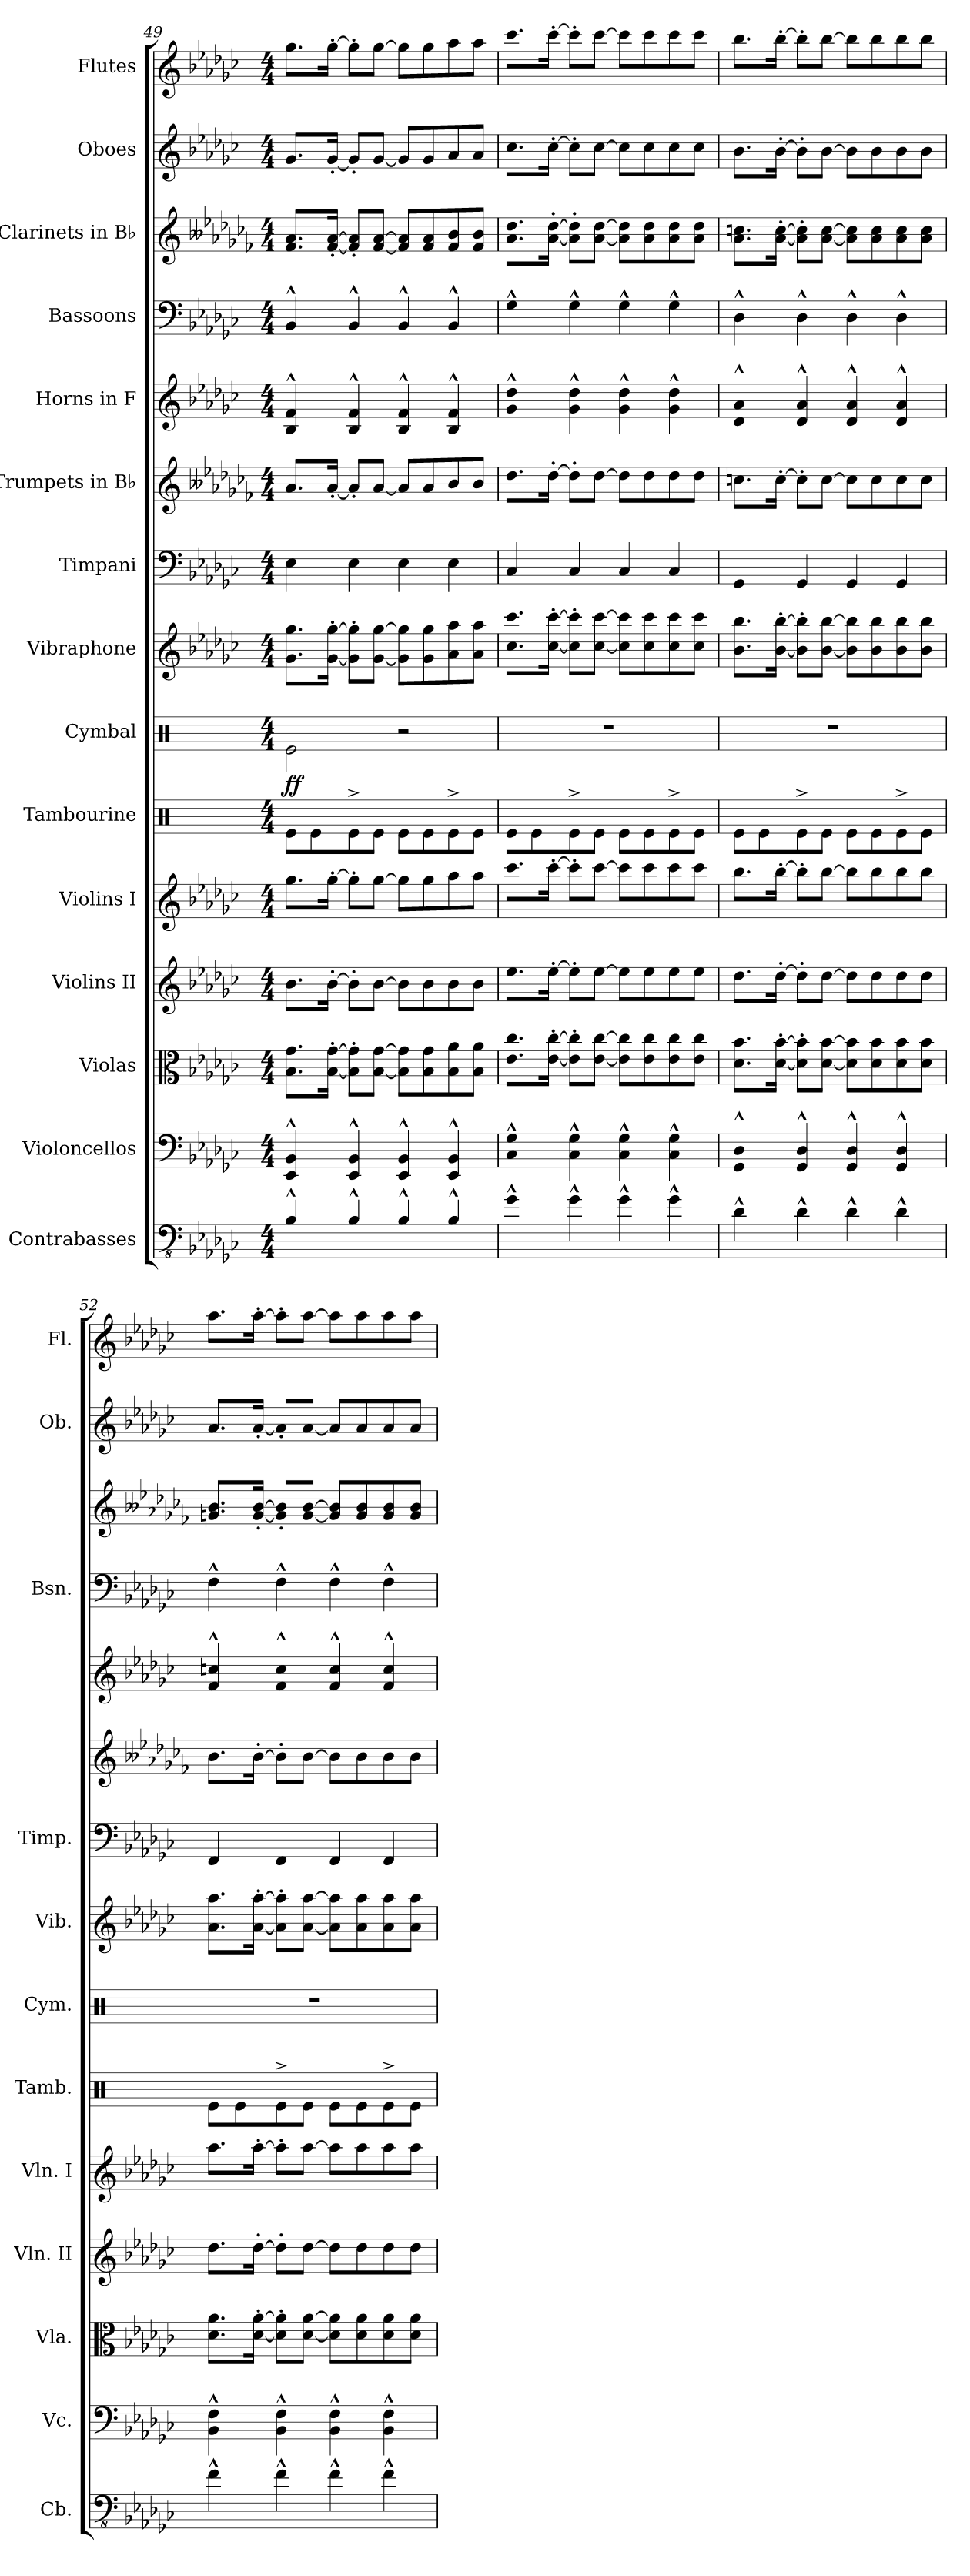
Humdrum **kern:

**kern	**kern	**kern	**kern	**kern	**kern	**kern	**dynam	**kern	**kern	**kern	**kern	**kern	**kern	**kern	**kern
*part15	*part14	*part13	*part12	*part11	*part10	*part9	*part9	*part8	*part7	*part6	*part5	*part4	*part3	*part2	*part1
*staff15	*staff14	*staff13	*staff12	*staff11	*staff10	*staff9	*staff9	*staff8	*staff7	*staff6	*staff5	*staff4	*staff3	*staff2	*staff1
*I"Contrabasses	*I"Violoncellos	*I"Violas	*I"Violins II	*I"Violins I	*I"Tambourine	*I"Cymbal	*	*I"Vibraphone	*I"Timpani	*I"Trumpets in B♭	*I"Horns in F	*I"Bassoons	*I"Clarinets in B♭	*I"Oboes	*I"Flutes
*I'Cb.	*I'Vc.	*I'Vla.	*I'Vln. II	*I'Vln. I	*I'Tamb.	*I'Cym.	*	*I'Vib.	*I'Timp.	*	*	*I'Bsn.	*	*I'Ob.	*I'Fl.
*clefFv4	*clefF4	*clefC3	*clefG2	*clefG2	*clefX	*clefX	*	*clefG2	*clefF4	*clefG2	*clefG2	*clefF4	*clefG2	*clefG2	*clefG2
*ITrd7c12	*	*	*	*	*	*	*	*	*	*ITrd1c2	*ITrd4c7	*	*ITrd1c2	*	*
*k[b-e-a-d-g-c-]	*k[b-e-a-d-g-c-]	*k[b-e-a-d-g-c-]	*k[b-e-a-d-g-c-]	*k[b-e-a-d-g-c-]	*k[]	*k[]	*	*k[b-e-a-d-g-c-]	*k[b-e-a-d-g-c-]	*k[b--e-a-d-g-c-f-]	*k[b-e-a-d-g-c-f-]	*k[b-e-a-d-g-c-]	*k[b--e-a-d-g-c-f-]	*k[b-e-a-d-g-c-]	*k[b-e-a-d-g-c-]
*M4/4	*M4/4	*M4/4	*M4/4	*M4/4	*M4/4	*M4/4	*	*M4/4	*M4/4	*M4/4	*M4/4	*M4/4	*M4/4	*M4/4	*M4/4
=49	=49	=49	=49	=49	=49	=49	=49	=49	=49	=49	=49	=49	=49	=49	=49
!	!	!	!	!	!	!	!LO:DY:b	!	!	!	!	!	!	!	!
4BBB-^^/	4EE-/^^ 4BB-/^^	8.B-\ 8.g-\L	8.b-\L	8.gg-\L	8Re\L	2Re\	ff	8.g-\ 8.gg-\L	4E-\	8.g-/L	4E-/^^ 4B-/^^	4BB-^^/	8.e-/ 8.g-/L	8.g-/L	8.gg-\L
.	.	.	.	.	8Re\	.	.	.	.	.	.	.	.	.	.
.	.	[16B-\' [16g-\'Jk	[16b-'\Jk	[16gg-'\Jk	.	.	.	[16g-\' [16gg-\'Jk	.	[16g-'/Jk	.	.	[16e-/' [16g-/'Jk	[16g-'/Jk	[16gg-'\Jk
4BBB-^^/	4EE-/^^ 4BB-/^^	8B-\]' 8g-\]'L	8b-'\L]	8gg-'\L]	8Re^\	.	.	8g-\]' 8gg-\]'L	4E-\	8g-'/L]	4E-/^^ 4B-/^^	4BB-^^/	8e-/]' 8g-/]'L	8g-'/L]	8gg-'\L]
.	.	[8B-\ [8g-\J	[8b-\J	[8gg-\J	8Re\J	.	.	[8g-\ [8gg-\J	.	[8g-/J	.	.	[8e-/ [8g-/J	[8g-/J	[8gg-\J
4BBB-^^/	4EE-/^^ 4BB-/^^	8B-\] 8g-\]L	8b-\L]	8gg-\L]	8Re\L	2r	.	8g-\] 8gg-\]L	4E-\	8g-/L]	4E-/^^ 4B-/^^	4BB-^^/	8e-/] 8g-/]L	8g-/L]	8gg-\L]
.	.	8B-\ 8g-\	8b-\	8gg-\	8Re\	.	.	8g-\ 8gg-\	.	8g-/	.	.	8e-/ 8g-/	8g-/	8gg-\
4BBB-^^/	4EE-/^^ 4BB-/^^	8B-\ 8a-\	8b-\	8aa-\	8Re^\	.	.	8a-\ 8aa-\	4E-\	8a-/	4E-/^^ 4B-/^^	4BB-^^/	8e-/ 8a-/	8a-/	8aa-\
.	.	8B-\ 8a-\J	8b-\J	8aa-\J	8Re\J	.	.	8a-\ 8aa-\J	.	8a-/J	.	.	8e-/ 8a-/J	8a-/J	8aa-\J
=50	=50	=50	=50	=50	=50	=50	=50	=50	=50	=50	=50	=50	=50	=50	=50
4GG-^^\	4C-\^^ 4G-\^^	8.e-\ 8.cc-\L	8.ee-\L	8.ccc-\L	8Re\L	1r	.	8.cc-\ 8.ccc-\L	4C-/	8.cc-\L	4c-\^^ 4g-\^^	4G-^^\	8.g-\ 8.cc-\L	8.cc-\L	8.ccc-\L
.	.	.	.	.	8Re\	.	.	.	.	.	.	.	.	.	.
.	.	[16e-\' [16cc-\'Jk	[16ee-'\Jk	[16ccc-'\Jk	.	.	.	[16cc-\' [16ccc-\'Jk	.	[16cc-'\Jk	.	.	[16g-\' [16cc-\'Jk	[16cc-'\Jk	[16ccc-'\Jk
4GG-^^\	4C-\^^ 4G-\^^	8e-\]' 8cc-\]'L	8ee-'\L]	8ccc-'\L]	8Re^\	.	.	8cc-\]' 8ccc-\]'L	4C-/	8cc-'\L]	4c-\^^ 4g-\^^	4G-^^\	8g-\]' 8cc-\]'L	8cc-'\L]	8ccc-'\L]
.	.	[8e-\ [8cc-\J	[8ee-\J	[8ccc-\J	8Re\J	.	.	[8cc-\ [8ccc-\J	.	[8cc-\J	.	.	[8g-\ [8cc-\J	[8cc-\J	[8ccc-\J
4GG-^^\	4C-\^^ 4G-\^^	8e-\] 8cc-\]L	8ee-\L]	8ccc-\L]	8Re\L	.	.	8cc-\] 8ccc-\]L	4C-/	8cc-\L]	4c-\^^ 4g-\^^	4G-^^\	8g-\] 8cc-\]L	8cc-\L]	8ccc-\L]
.	.	8e-\ 8cc-\	8ee-\	8ccc-\	8Re\	.	.	8cc-\ 8ccc-\	.	8cc-\	.	.	8g-\ 8cc-\	8cc-\	8ccc-\
4GG-^^\	4C-\^^ 4G-\^^	8e-\ 8cc-\	8ee-\	8ccc-\	8Re^\	.	.	8cc-\ 8ccc-\	4C-/	8cc-\	4c-\^^ 4g-\^^	4G-^^\	8g-\ 8cc-\	8cc-\	8ccc-\
.	.	8e-\ 8cc-\J	8ee-\J	8ccc-\J	8Re\J	.	.	8cc-\ 8ccc-\J	.	8cc-\J	.	.	8g-\ 8cc-\J	8cc-\J	8ccc-\J
=51	=51	=51	=51	=51	=51	=51	=51	=51	=51	=51	=51	=51	=51	=51	=51
4DD-^^\	4GG-/^^ 4D-/^^	8.d-\ 8.b-\L	8.dd-\L	8.bb-\L	8Re\L	1r	.	8.b-\ 8.bb-\L	4GG-/	8.b-X\L	4G-/^^ 4d-/^^	4D-^^\	8.g-\ 8.b-X\L	8.b-\L	8.bb-\L
.	.	.	.	.	8Re\	.	.	.	.	.	.	.	.	.	.
.	.	[16d-\' [16b-\'Jk	[16dd-'\Jk	[16bb-'\Jk	.	.	.	[16b-\' [16bb-\'Jk	.	[16b-'\Jk	.	.	[16g-\' [16b-\'Jk	[16b-'\Jk	[16bb-'\Jk
4DD-^^\	4GG-/^^ 4D-/^^	8d-\]' 8b-\]'L	8dd-'\L]	8bb-'\L]	8Re^\	.	.	8b-\]' 8bb-\]'L	4GG-/	8b-'\L]	4G-/^^ 4d-/^^	4D-^^\	8g-\]' 8b-\]'L	8b-'\L]	8bb-'\L]
.	.	[8d-\ [8b-\J	[8dd-\J	[8bb-\J	8Re\J	.	.	[8b-\ [8bb-\J	.	[8b-\J	.	.	[8g-\ [8b-\J	[8b-\J	[8bb-\J
4DD-^^\	4GG-/^^ 4D-/^^	8d-\] 8b-\]L	8dd-\L]	8bb-\L]	8Re\L	.	.	8b-\] 8bb-\]L	4GG-/	8b-\L]	4G-/^^ 4d-/^^	4D-^^\	8g-\] 8b-\]L	8b-\L]	8bb-\L]
.	.	8d-\ 8b-\	8dd-\	8bb-\	8Re\	.	.	8b-\ 8bb-\	.	8b-\	.	.	8g-\ 8b-\	8b-\	8bb-\
4DD-^^\	4GG-/^^ 4D-/^^	8d-\ 8b-\	8dd-\	8bb-\	8Re^\	.	.	8b-\ 8bb-\	4GG-/	8b-\	4G-/^^ 4d-/^^	4D-^^\	8g-\ 8b-\	8b-\	8bb-\
.	.	8d-\ 8b-\J	8dd-\J	8bb-\J	8Re\J	.	.	8b-\ 8bb-\J	.	8b-\J	.	.	8g-\ 8b-\J	8b-\J	8bb-\J
!!LO:PB:g=z
=52	=52	=52	=52	=52	=52	=52	=52	=52	=52	=52	=52	=52	=52	=52	=52
4FF^^\	4BB-\^^ 4F\^^	8.d-\ 8.a-\L	8.dd-\L	8.aa-\L	8Re\L	1r	.	8.a-\ 8.aa-\L	4FF/	8.a-\L	4B-/^^ 4fn/^^	4F^^\	8.fn/ 8.a-/L	8.a-/L	8.aa-\L
.	.	.	.	.	8Re\	.	.	.	.	.	.	.	.	.	.
.	.	[16d-\' [16a-\'Jk	[16dd-'\Jk	[16aa-'\Jk	.	.	.	[16a-\' [16aa-\'Jk	.	[16a-'\Jk	.	.	[16f/' [16a-/'Jk	[16a-'/Jk	[16aa-'\Jk
4FF^^\	4BB-\^^ 4F\^^	8d-\]' 8a-\]'L	8dd-'\L]	8aa-'\L]	8Re^\	.	.	8a-\]' 8aa-\]'L	4FF/	8a-'\L]	4B-/^^ 4f/^^	4F^^\	8f/]' 8a-/]'L	8a-'/L]	8aa-'\L]
.	.	[8d-\ [8a-\J	[8dd-\J	[8aa-\J	8Re\J	.	.	[8a-\ [8aa-\J	.	[8a-\J	.	.	[8f/ [8a-/J	[8a-/J	[8aa-\J
4FF^^\	4BB-\^^ 4F\^^	8d-\] 8a-\]L	8dd-\L]	8aa-\L]	8Re\L	.	.	8a-\] 8aa-\]L	4FF/	8a-\L]	4B-/^^ 4f/^^	4F^^\	8f/] 8a-/]L	8a-/L]	8aa-\L]
.	.	8d-\ 8a-\	8dd-\	8aa-\	8Re\	.	.	8a-\ 8aa-\	.	8a-\	.	.	8f/ 8a-/	8a-/	8aa-\
4FF^^\	4BB-\^^ 4F\^^	8d-\ 8a-\	8dd-\	8aa-\	8Re^\	.	.	8a-\ 8aa-\	4FF/	8a-\	4B-/^^ 4f/^^	4F^^\	8f/ 8a-/	8a-/	8aa-\
.	.	8d-\ 8a-\J	8dd-\J	8aa-\J	8Re\J	.	.	8a-\ 8aa-\J	.	8a-\J	.	.	8f/ 8a-/J	8a-/J	8aa-\J
=	=	=	=	=	=	=	=	=	=	=	=	=	=	=	=
*-	*-	*-	*-	*-	*-	*-	*-	*-	*-	*-	*-	*-	*-	*-	*-
